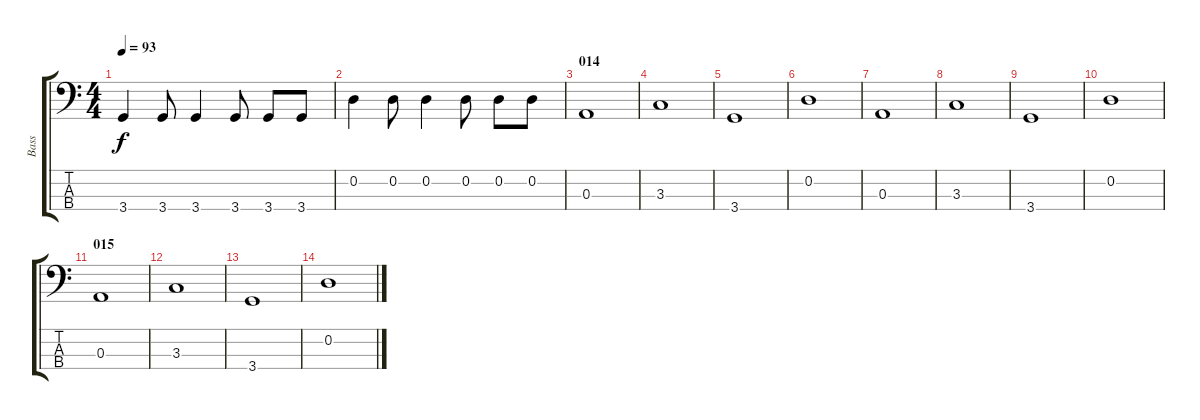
\track ("Bass" "Bass") {instrument electricbassfinger}
\staff {score tabs}
\tuning (G2 D2 A1 E1) {hide}
\ts (4 4)
\tempo 93
\clef f4
\ks c
3.4.4{dy f} 3.4.8 3.4.4 3.4.8 3.4.8 3.4.8 |
0.2.4 0.2.8 0.2.4 0.2.8 0.2.8 0.2.8 |
\section ("" "014")
0.3.1 |
3.3.1 |
3.4.1 |
0.2.1 |
0.3.1 |
3.3.1 |
3.4.1 |
0.2.1 |
\section ("" "015")
0.3.1{volume 7} |
3.3.1 |
3.4.1{volume 0} |
0.2.1
